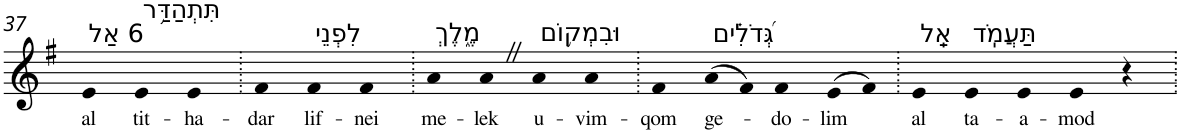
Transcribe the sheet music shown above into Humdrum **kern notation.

**kern	**text
*part1	*part1
*staff1	*staff1
*I"Piano	*
*I'Pno	*
!!LO:PB:g=z
*clefG2	*
*k[f#]	*
*G:	*
=37	=37
!LO:TX:a:t=6 אַל	!
!	!LO:LY:b
4e	al
!LO:TX:a:t=תִּתְהַדַּ֥ר	!
!	!LO:LY:b
4e	tit-
!	!LO:LY:b
4e	-ha-
=38.	=38.
!	!LO:LY:b
4f#	-dar
!LO:TX:a:t=לִפְנֵי	!
!	!LO:LY:b
4f#	lif-
!	!LO:LY:b
4f#	-nei
=39.	=39.
!LO:TX:a:t=מֶ֑לֶךְ	!
!	!LO:LY:b
4a	me-
!	!LO:LY:b
4aZ	-lek
!LO:TX:a:t=וּבִמְק֥וֹם	!
!	!LO:LY:b
4a	u-
!	!LO:LY:b
4a	-vim-
=40.	=40.
!	!LO:LY:b
4f#	-qom
!LO:TX:a:t=גְּ֝דֹלִ֗ים	!
!	!LO:LY:b
(>8a	ge-
8f#)	.
!	!LO:LY:b
4f#	-do-
!	!LO:LY:b
(>8e	-lim
8f#)	.
=41.	=41.
!LO:TX:a:t=אַֽל	!
!	!LO:LY:b
4e	al
!LO:TX:a:t=תַּעֲמֹֽד	!
!	!LO:LY:b
4e	ta-
!	!LO:LY:b
4e	-a-
!	!LO:LY:b
4e	-mod
4r	.
=.	=.
*-	*-
